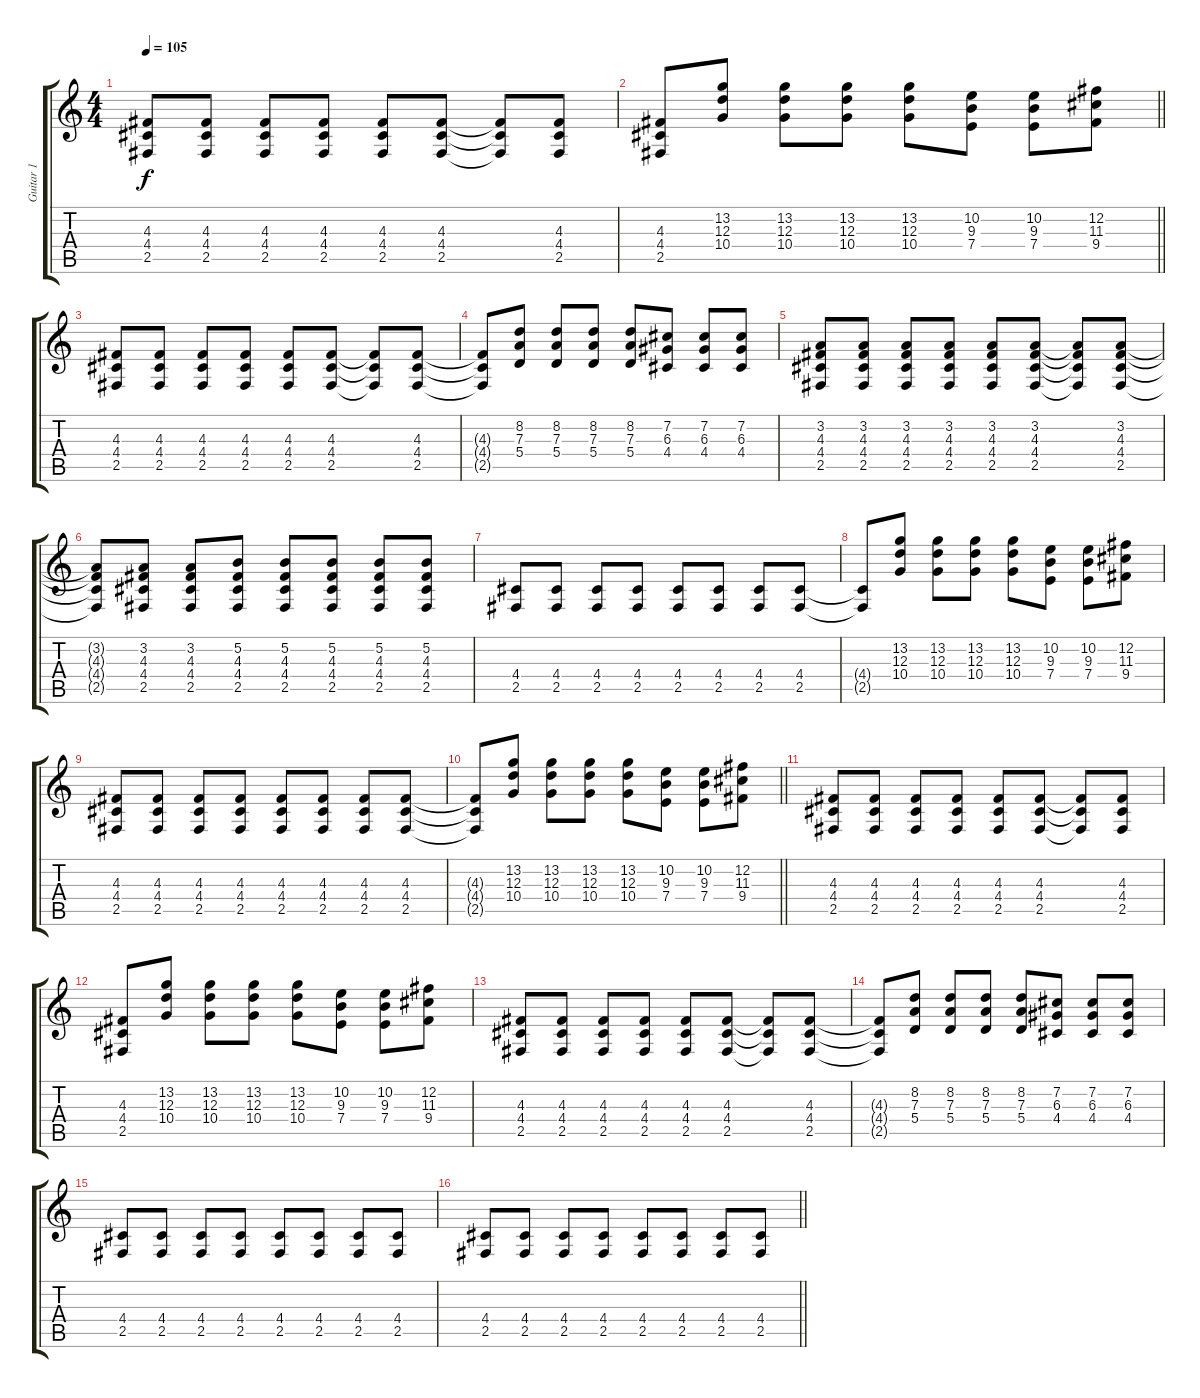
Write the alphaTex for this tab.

\track ("Guitar 1" "Guitar 1") {instrument distortionguitar}
\staff {score tabs}
\tuning (B3 Gb3 D3 A2 E2 B1) {hide}
\ts (4 4)
\tempo 105
\clef g2
\ks c
(4.3 4.4 2.5).8{dy f} (4.3 4.4 2.5).8 (4.3 4.4 2.5).8 (4.3 4.4 2.5).8 (4.3 4.4 2.5).8 (4.3 4.4 2.5).8 (4.3{t} 4.4{t} 2.5{t}).8 (4.3 4.4 2.5).8 |
\barLineRight lightlight
(4.3 4.4 2.5).8 (13.2 12.3 10.4).8 (13.2 12.3 10.4).8 (13.2 12.3 10.4).8 (13.2 12.3 10.4).8 (10.2 9.3 7.4).8 (10.2 9.3 7.4).8 (12.2 11.3 9.4).8 |
(4.3 4.4 2.5).8 (4.3 4.4 2.5).8 (4.3 4.4 2.5).8 (4.3 4.4 2.5).8 (4.3 4.4 2.5).8 (4.3 4.4 2.5).8 (4.3{t} 4.4{t} 2.5{t}).8 (4.3 4.4 2.5).8 |
(4.3{t} 4.4{t} 2.5{t}).8 (8.2 7.3 5.4).8 (8.2 7.3 5.4).8 (8.2 7.3 5.4).8 (8.2 7.3 5.4).8 (7.2 6.3 4.4).8 (7.2 6.3 4.4).8 (7.2 6.3 4.4).8 |
(3.2 4.3 4.4 2.5).8 (3.2 4.3 4.4 2.5).8 (3.2 4.3 4.4 2.5).8 (3.2 4.3 4.4 2.5).8 (3.2 4.3 4.4 2.5).8 (3.2 4.3 4.4 2.5).8 (3.2{t} 4.3{t} 4.4{t} 2.5{t}).8 (3.2 4.3 4.4 2.5).8 |
(3.2{t} 4.3{t} 4.4{t} 2.5{t}).8 (3.2 4.3 4.4 2.5).8 (3.2 4.3 4.4 2.5).8 (5.2 4.3 4.4 2.5).8 (5.2 4.3 4.4 2.5).8 (5.2 4.3 4.4 2.5).8 (5.2 4.3 4.4 2.5).8 (5.2 4.3 4.4 2.5).8 |
(4.4 2.5).8 (4.4 2.5).8 (4.4 2.5).8 (4.4 2.5).8 (4.4 2.5).8 (4.4 2.5).8 (4.4 2.5).8 (4.4 2.5).8 |
(4.4{t} 2.5{t}).8 (13.2 12.3 10.4).8 (13.2 12.3 10.4).8 (13.2 12.3 10.4).8 (13.2 12.3 10.4).8 (10.2 9.3 7.4).8 (10.2 9.3 7.4).8 (12.2 11.3 9.4).8 |
(4.3 4.4 2.5).8 (4.3 4.4 2.5).8 (4.3 4.4 2.5).8 (4.3 4.4 2.5).8 (4.3 4.4 2.5).8 (4.3 4.4 2.5).8 (4.3 4.4 2.5).8 (4.3 4.4 2.5).8 |
\barLineRight lightlight
(4.3{t} 4.4{t} 2.5{t}).8 (13.2 12.3 10.4).8 (13.2 12.3 10.4).8 (13.2 12.3 10.4).8 (13.2 12.3 10.4).8 (10.2 9.3 7.4).8 (10.2 9.3 7.4).8 (12.2 11.3 9.4).8 |
(4.3 4.4 2.5).8 (4.3 4.4 2.5).8 (4.3 4.4 2.5).8 (4.3 4.4 2.5).8 (4.3 4.4 2.5).8 (4.3 4.4 2.5).8 (4.3{t} 4.4{t} 2.5{t}).8 (4.3 4.4 2.5).8 |
(4.3 4.4 2.5).8 (13.2 12.3 10.4).8 (13.2 12.3 10.4).8 (13.2 12.3 10.4).8 (13.2 12.3 10.4).8 (10.2 9.3 7.4).8 (10.2 9.3 7.4).8 (12.2 11.3 9.4).8 |
(4.3 4.4 2.5).8 (4.3 4.4 2.5).8 (4.3 4.4 2.5).8 (4.3 4.4 2.5).8 (4.3 4.4 2.5).8 (4.3 4.4 2.5).8 (4.3{t} 4.4{t} 2.5{t}).8 (4.3 4.4 2.5).8 |
(4.3{t} 4.4{t} 2.5{t}).8 (8.2 7.3 5.4).8 (8.2 7.3 5.4).8 (8.2 7.3 5.4).8 (8.2 7.3 5.4).8 (7.2 6.3 4.4).8 (7.2 6.3 4.4).8 (7.2 6.3 4.4).8 |
(4.4 2.5).8 (4.4 2.5).8 (4.4 2.5).8 (4.4 2.5).8 (4.4 2.5).8 (4.4 2.5).8 (4.4 2.5).8 (4.4 2.5).8 |
\barLineRight lightlight
(4.4 2.5).8 (4.4 2.5).8 (4.4 2.5).8 (4.4 2.5).8 (4.4 2.5).8 (4.4 2.5).8 (4.4 2.5).8 (4.4 2.5).8
